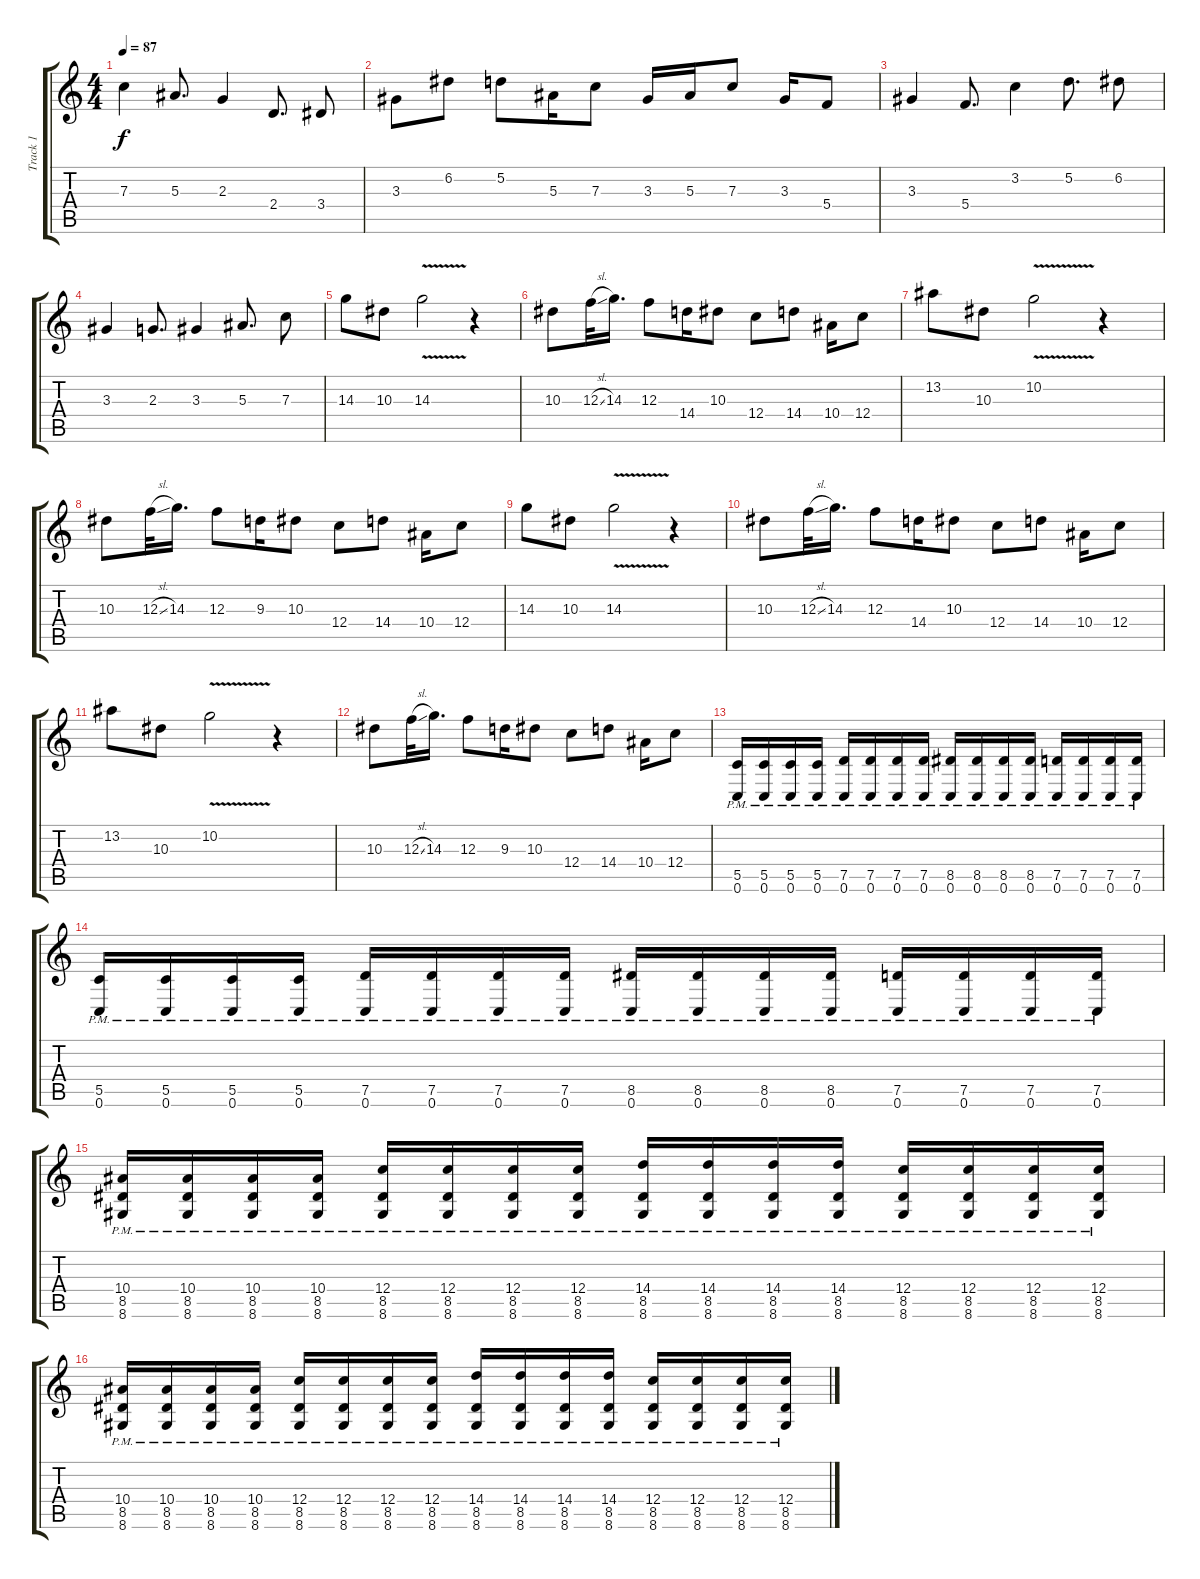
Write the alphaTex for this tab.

\track ("Track 1" "Track 1") {instrument distortionguitar}
\staff {score tabs}
\tuning (D4 A3 F3 C3 G2 C2) {hide}
\ts (4 4)
\tempo 87
\clef g2
\ks c
7.3.4{dy f} 5.3.8{d} 2.3.4 2.4.8{d} 3.4.8 |
3.3.8 6.2.8 5.2.8 5.3.16 7.3.8 3.3.16 5.3.16 7.3.8 3.3.16 5.4.8 |
3.3.4 5.4.8{d} 3.2.4 5.2.8{d} 6.2.8 |
3.3.4 2.3.8{d} 3.3.4 5.3.8{d} 7.3.8 |
14.3.8{balance 5} 10.3.8 14.3{v}.2 r.4 |
10.3.8 12.3{sl}.32 14.3.16{d} 12.3.8 14.4.16 10.3.8 12.4.8 14.4.8 10.4.16 12.4.8 |
13.2.8 10.3.8 10.2{v}.2 r.4 |
10.3.8 12.3{sl}.32 14.3.16{d} 12.3.8 9.3.16 10.3.8 12.4.8 14.4.8 10.4.16 12.4.8 |
14.3.8 10.3.8 14.3{v}.2 r.4 |
10.3.8 12.3{sl}.32 14.3.16{d} 12.3.8 14.4.16 10.3.8 12.4.8 14.4.8 10.4.16 12.4.8 |
13.2.8 10.3.8 10.2{v}.2 r.4 |
10.3.8 12.3{sl}.32 14.3.16{d} 12.3.8 9.3.16 10.3.8 12.4.8 14.4.8 10.4.16 12.4.8 |
(5.5{pm} 0.6{pm}).16 (5.5{pm} 0.6{pm}).16 (5.5{pm} 0.6{pm}).16 (5.5{pm} 0.6{pm}).16 (7.5{pm} 0.6{pm}).16 (7.5{pm} 0.6{pm}).16 (7.5{pm} 0.6{pm}).16 (7.5{pm} 0.6{pm}).16 (8.5{pm} 0.6{pm}).16 (8.5{pm} 0.6{pm}).16 (8.5{pm} 0.6{pm}).16 (8.5{pm} 0.6{pm}).16 (7.5{pm} 0.6{pm}).16 (7.5{pm} 0.6{pm}).16 (7.5{pm} 0.6{pm}).16 (7.5{pm} 0.6{pm}).16 |
(5.5{pm} 0.6{pm}).16 (5.5{pm} 0.6{pm}).16 (5.5{pm} 0.6{pm}).16 (5.5{pm} 0.6{pm}).16 (7.5{pm} 0.6{pm}).16 (7.5{pm} 0.6{pm}).16 (7.5{pm} 0.6{pm}).16 (7.5{pm} 0.6{pm}).16 (8.5{pm} 0.6{pm}).16 (8.5{pm} 0.6{pm}).16 (8.5{pm} 0.6{pm}).16 (8.5{pm} 0.6{pm}).16 (7.5{pm} 0.6{pm}).16 (7.5{pm} 0.6{pm}).16 (7.5{pm} 0.6{pm}).16 (7.5{pm} 0.6{pm}).16 |
(10.4{pm} 8.5{pm} 8.6{pm}).16 (10.4{pm} 8.5{pm} 8.6{pm}).16 (10.4{pm} 8.5{pm} 8.6{pm}).16 (10.4{pm} 8.5{pm} 8.6{pm}).16 (12.4{pm} 8.5{pm} 8.6{pm}).16 (12.4{pm} 8.5{pm} 8.6{pm}).16 (12.4{pm} 8.5{pm} 8.6{pm}).16 (12.4{pm} 8.5{pm} 8.6{pm}).16 (14.4{pm} 8.5{pm} 8.6{pm}).16 (14.4{pm} 8.5{pm} 8.6{pm}).16 (14.4{pm} 8.5{pm} 8.6{pm}).16 (14.4{pm} 8.5{pm} 8.6{pm}).16 (12.4{pm} 8.5{pm} 8.6{pm}).16 (12.4{pm} 8.5{pm} 8.6{pm}).16 (12.4{pm} 8.5{pm} 8.6{pm}).16 (12.4{pm} 8.5{pm} 8.6{pm}).16 |
(10.4{pm} 8.5{pm} 8.6{pm}).16 (10.4{pm} 8.5{pm} 8.6{pm}).16 (10.4{pm} 8.5{pm} 8.6{pm}).16 (10.4{pm} 8.5{pm} 8.6{pm}).16 (12.4{pm} 8.5{pm} 8.6{pm}).16 (12.4{pm} 8.5{pm} 8.6{pm}).16 (12.4{pm} 8.5{pm} 8.6{pm}).16 (12.4{pm} 8.5{pm} 8.6{pm}).16 (14.4{pm} 8.5{pm} 8.6{pm}).16 (14.4{pm} 8.5{pm} 8.6{pm}).16 (14.4{pm} 8.5{pm} 8.6{pm}).16 (14.4{pm} 8.5{pm} 8.6{pm}).16 (12.4{pm} 8.5{pm} 8.6{pm}).16 (12.4{pm} 8.5{pm} 8.6{pm}).16 (12.4{pm} 8.5{pm} 8.6{pm}).16 (12.4{pm} 8.5{pm} 8.6{pm}).16
